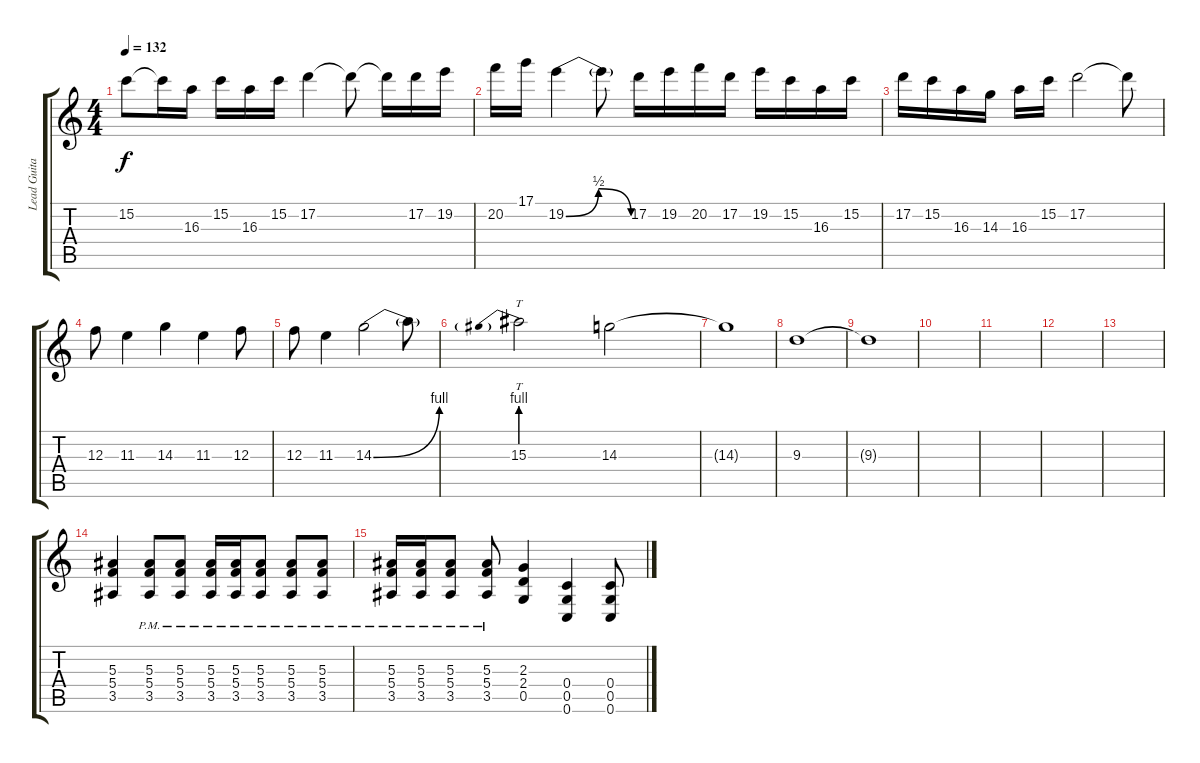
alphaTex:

\track ("Lead Guitar" "Lead Guita") {instrument distortionguitar}
\staff {score tabs}
\tuning (D4 A3 F3 C3 G2 C2) {hide}
\ts (4 4)
\tempo 132
\clef g2
\ks c
15.2.8{dy f} 15.2{t}.16 16.3.16 15.2.16 16.3.16 15.2.16 17.2.4 17.2{t}.8 17.2{t}.16 17.2.16 19.2.16 |
20.2.16 17.1.16 19.2{be (bendrelease 0 0 15 2 45 2 60 0)}.4 19.2{t}.8 17.2.16 19.2.16 20.2.16 17.2.16 19.2.16 15.2.16 16.3.16 15.2.16 |
17.2.16 15.2.16 16.3.16 14.3.16 16.3.16 15.2.16 17.2.2 17.2{t}.8 |
12.3.8 11.3.4 14.3.4 11.3.4 12.3.8 |
12.3.8 11.3.4 14.3{be (bend 0 0 60 4)}.2 14.3{t}.8 |
15.3{be (prebend 0 4 60 4)}.2{tt} 14.3.2 |
14.3{t}.1 |
9.3.1 |
9.3{t}.1 |
|
|
|
|
(5.3 5.4 3.5).4 (5.3{pm} 5.4{pm} 3.5{pm}).8 (5.3{pm} 5.4{pm} 3.5{pm}).8 (5.3{pm} 5.4{pm} 3.5{pm}).16 (5.3{pm} 5.4{pm} 3.5{pm}).16 (5.3{pm} 5.4{pm} 3.5{pm}).8 (5.3{pm} 5.4{pm} 3.5{pm}).8 (5.3{pm} 5.4{pm} 3.5{pm}).8 |
(5.3{pm} 5.4{pm} 3.5{pm}).16 (5.3{pm} 5.4{pm} 3.5{pm}).16 (5.3{pm} 5.4{pm} 3.5{pm}).8 (5.3{pm} 5.4{pm} 3.5{pm}).8 (2.3 2.4 0.5).4 (0.4 0.5 0.6).4 (0.4 0.5 0.6).8
